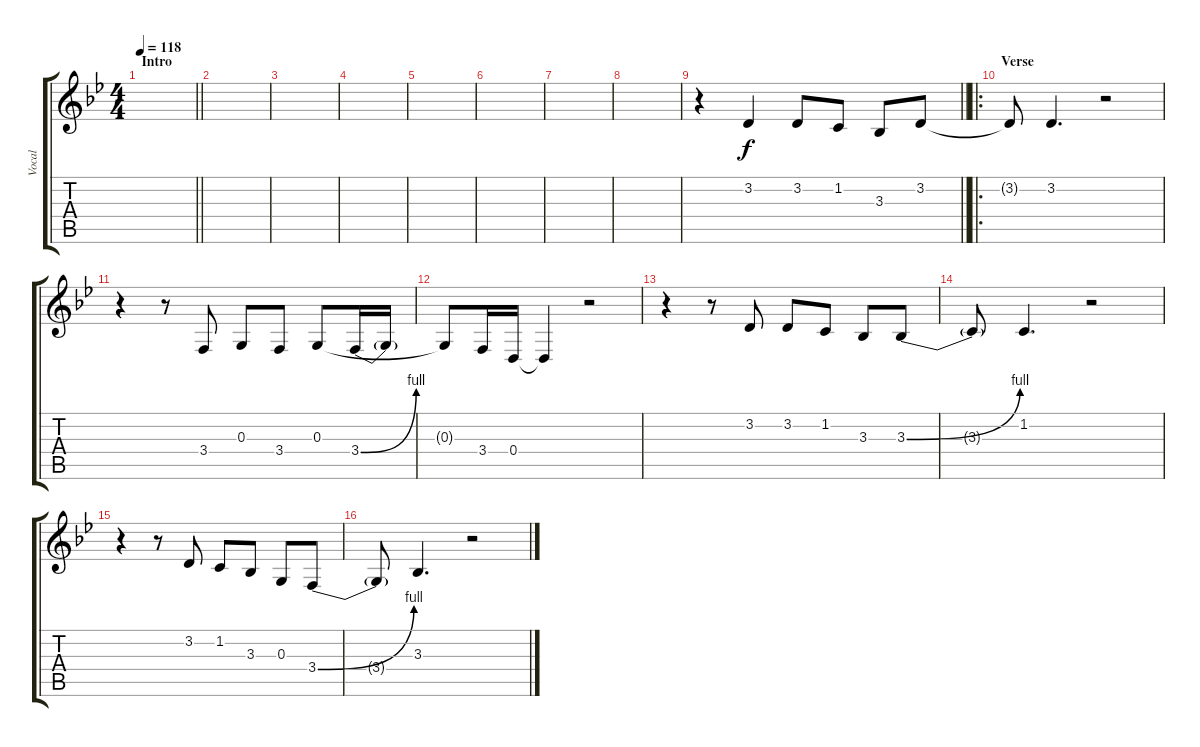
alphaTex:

\track ("Vocal" "Vocal") {instrument tenorsax}
\staff {score tabs}
\tuning (E4 B3 G3 D3 A2 E2) {hide}
\ts (4 4)
\section ("" "Intro")
\tempo 118
\clef g2
\barLineRight lightlight
\ks gminor
|
|
|
|
|
|
|
|
\barLineRight lightlight
r.4 3.2.4 3.2.8 1.2.8 3.3.8 3.2.8 |
\ro
\section ("" "Verse")
3.2{t}.8 3.2.4{d} r.2 |
r.4 r.8 3.4.8 0.3.8 3.4.8 0.3.8 3.4{be (bend 0 0 60 4)}.16 3.4{t}.16 |
0.3{t}.8 3.4.16 0.4.16 0.4{t}.4 r.2 |
r.4 r.8 3.2.8 3.2.8 1.2.8 3.3.8 3.3{be (bend 0 0 60 4)}.8 |
3.3{t}.8 1.2.4{d} r.2 |
r.4 r.8 3.2.8 1.2.8 3.3.8 0.3.8 3.4{be (bend 0 0 60 4)}.8 |
3.4{t}.8 3.3.4{d} r.2
